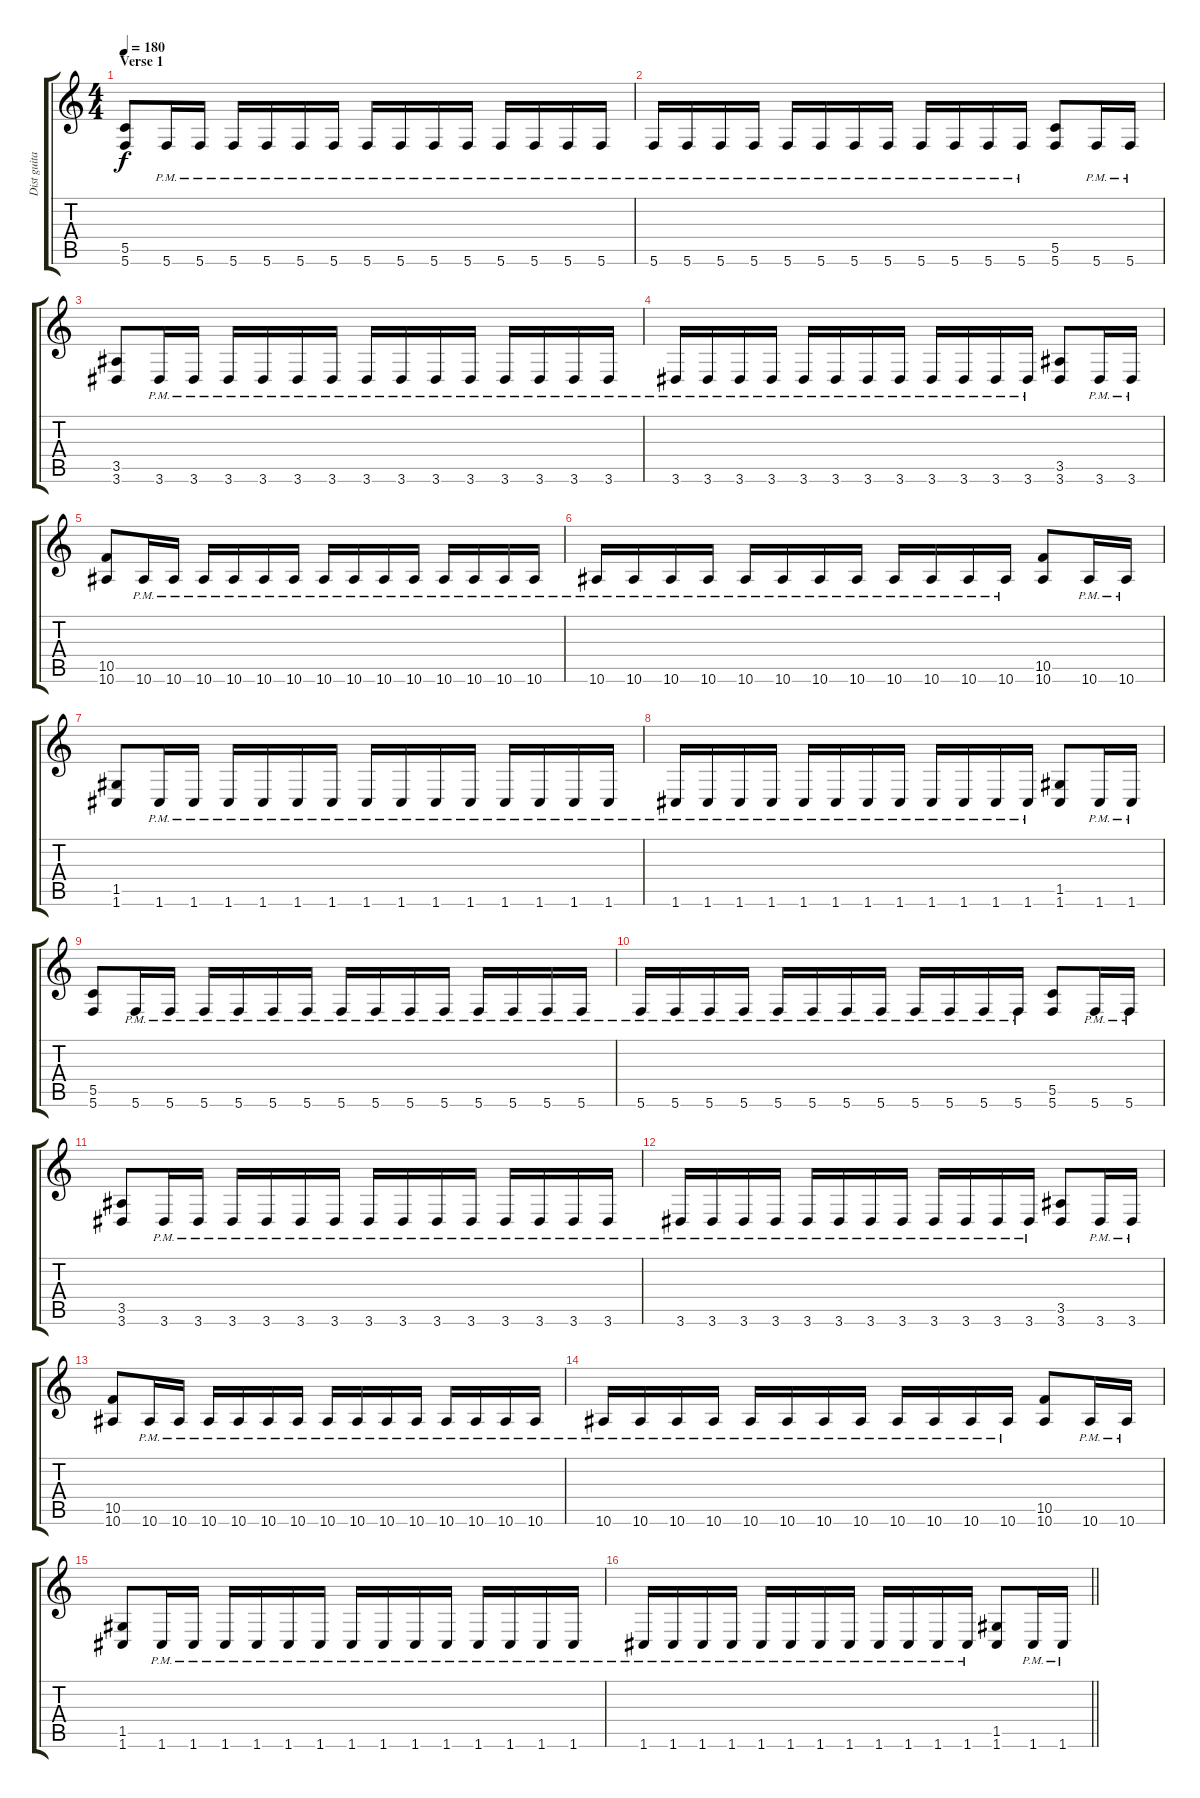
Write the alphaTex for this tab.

\track ("Dist guitar" "Dist guita") {instrument distortionguitar}
\staff {score tabs}
\tuning (D4 A3 F3 C3 G2 C2) {hide}
\ts (4 4)
\section ("" "Verse 1")
\tempo 180
\clef g2
\ks c
(5.5 5.6).8{dy f volume 16 balance 8} 5.6{pm}.16 5.6{pm}.16 5.6{pm}.16 5.6{pm}.16 5.6{pm}.16 5.6{pm}.16 5.6{pm}.16 5.6{pm}.16 5.6{pm}.16 5.6{pm}.16 5.6{pm}.16 5.6{pm}.16 5.6{pm}.16 5.6{pm}.16 |
5.6{pm}.16 5.6{pm}.16 5.6{pm}.16 5.6{pm}.16 5.6{pm}.16 5.6{pm}.16 5.6{pm}.16 5.6{pm}.16 5.6{pm}.16 5.6{pm}.16 5.6{pm}.16 5.6{pm}.16 (5.5 5.6).8 5.6{pm}.16 5.6{pm}.16 |
(3.5 3.6).8 3.6{pm}.16 3.6{pm}.16 3.6{pm}.16 3.6{pm}.16 3.6{pm}.16 3.6{pm}.16 3.6{pm}.16 3.6{pm}.16 3.6{pm}.16 3.6{pm}.16 3.6{pm}.16 3.6{pm}.16 3.6{pm}.16 3.6{pm}.16 |
3.6{pm}.16 3.6{pm}.16 3.6{pm}.16 3.6{pm}.16 3.6{pm}.16 3.6{pm}.16 3.6{pm}.16 3.6{pm}.16 3.6{pm}.16 3.6{pm}.16 3.6{pm}.16 3.6{pm}.16 (3.5 3.6).8 3.6{pm}.16 3.6{pm}.16 |
(10.5 10.6).8 10.6{pm}.16 10.6{pm}.16 10.6{pm}.16 10.6{pm}.16 10.6{pm}.16 10.6{pm}.16 10.6{pm}.16 10.6{pm}.16 10.6{pm}.16 10.6{pm}.16 10.6{pm}.16 10.6{pm}.16 10.6{pm}.16 10.6{pm}.16 |
10.6{pm}.16 10.6{pm}.16 10.6{pm}.16 10.6{pm}.16 10.6{pm}.16 10.6{pm}.16 10.6{pm}.16 10.6{pm}.16 10.6{pm}.16 10.6{pm}.16 10.6{pm}.16 10.6{pm}.16 (10.5 10.6).8 10.6{pm}.16 10.6{pm}.16 |
(1.5 1.6).8 1.6{pm}.16 1.6{pm}.16 1.6{pm}.16 1.6{pm}.16 1.6{pm}.16 1.6{pm}.16 1.6{pm}.16 1.6{pm}.16 1.6{pm}.16 1.6{pm}.16 1.6{pm}.16 1.6{pm}.16 1.6{pm}.16 1.6{pm}.16 |
1.6{pm}.16 1.6{pm}.16 1.6{pm}.16 1.6{pm}.16 1.6{pm}.16 1.6{pm}.16 1.6{pm}.16 1.6{pm}.16 1.6{pm}.16 1.6{pm}.16 1.6{pm}.16 1.6{pm}.16 (1.5 1.6).8 1.6{pm}.16 1.6{pm}.16 |
(5.5 5.6).8 5.6{pm}.16 5.6{pm}.16 5.6{pm}.16 5.6{pm}.16 5.6{pm}.16 5.6{pm}.16 5.6{pm}.16 5.6{pm}.16 5.6{pm}.16 5.6{pm}.16 5.6{pm}.16 5.6{pm}.16 5.6{pm}.16 5.6{pm}.16 |
5.6{pm}.16 5.6{pm}.16 5.6{pm}.16 5.6{pm}.16 5.6{pm}.16 5.6{pm}.16 5.6{pm}.16 5.6{pm}.16 5.6{pm}.16 5.6{pm}.16 5.6{pm}.16 5.6{pm}.16 (5.5 5.6).8 5.6{pm}.16 5.6{pm}.16 |
(3.5 3.6).8 3.6{pm}.16 3.6{pm}.16 3.6{pm}.16 3.6{pm}.16 3.6{pm}.16 3.6{pm}.16 3.6{pm}.16 3.6{pm}.16 3.6{pm}.16 3.6{pm}.16 3.6{pm}.16 3.6{pm}.16 3.6{pm}.16 3.6{pm}.16 |
3.6{pm}.16 3.6{pm}.16 3.6{pm}.16 3.6{pm}.16 3.6{pm}.16 3.6{pm}.16 3.6{pm}.16 3.6{pm}.16 3.6{pm}.16 3.6{pm}.16 3.6{pm}.16 3.6{pm}.16 (3.5 3.6).8 3.6{pm}.16 3.6{pm}.16 |
(10.5 10.6).8 10.6{pm}.16 10.6{pm}.16 10.6{pm}.16 10.6{pm}.16 10.6{pm}.16 10.6{pm}.16 10.6{pm}.16 10.6{pm}.16 10.6{pm}.16 10.6{pm}.16 10.6{pm}.16 10.6{pm}.16 10.6{pm}.16 10.6{pm}.16 |
10.6{pm}.16 10.6{pm}.16 10.6{pm}.16 10.6{pm}.16 10.6{pm}.16 10.6{pm}.16 10.6{pm}.16 10.6{pm}.16 10.6{pm}.16 10.6{pm}.16 10.6{pm}.16 10.6{pm}.16 (10.5 10.6).8 10.6{pm}.16 10.6{pm}.16 |
(1.5 1.6).8 1.6{pm}.16 1.6{pm}.16 1.6{pm}.16 1.6{pm}.16 1.6{pm}.16 1.6{pm}.16 1.6{pm}.16 1.6{pm}.16 1.6{pm}.16 1.6{pm}.16 1.6{pm}.16 1.6{pm}.16 1.6{pm}.16 1.6{pm}.16 |
\barLineRight lightlight
1.6{pm}.16 1.6{pm}.16 1.6{pm}.16 1.6{pm}.16 1.6{pm}.16 1.6{pm}.16 1.6{pm}.16 1.6{pm}.16 1.6{pm}.16 1.6{pm}.16 1.6{pm}.16 1.6{pm}.16 (1.5 1.6).8 1.6{pm}.16 1.6{pm}.16
